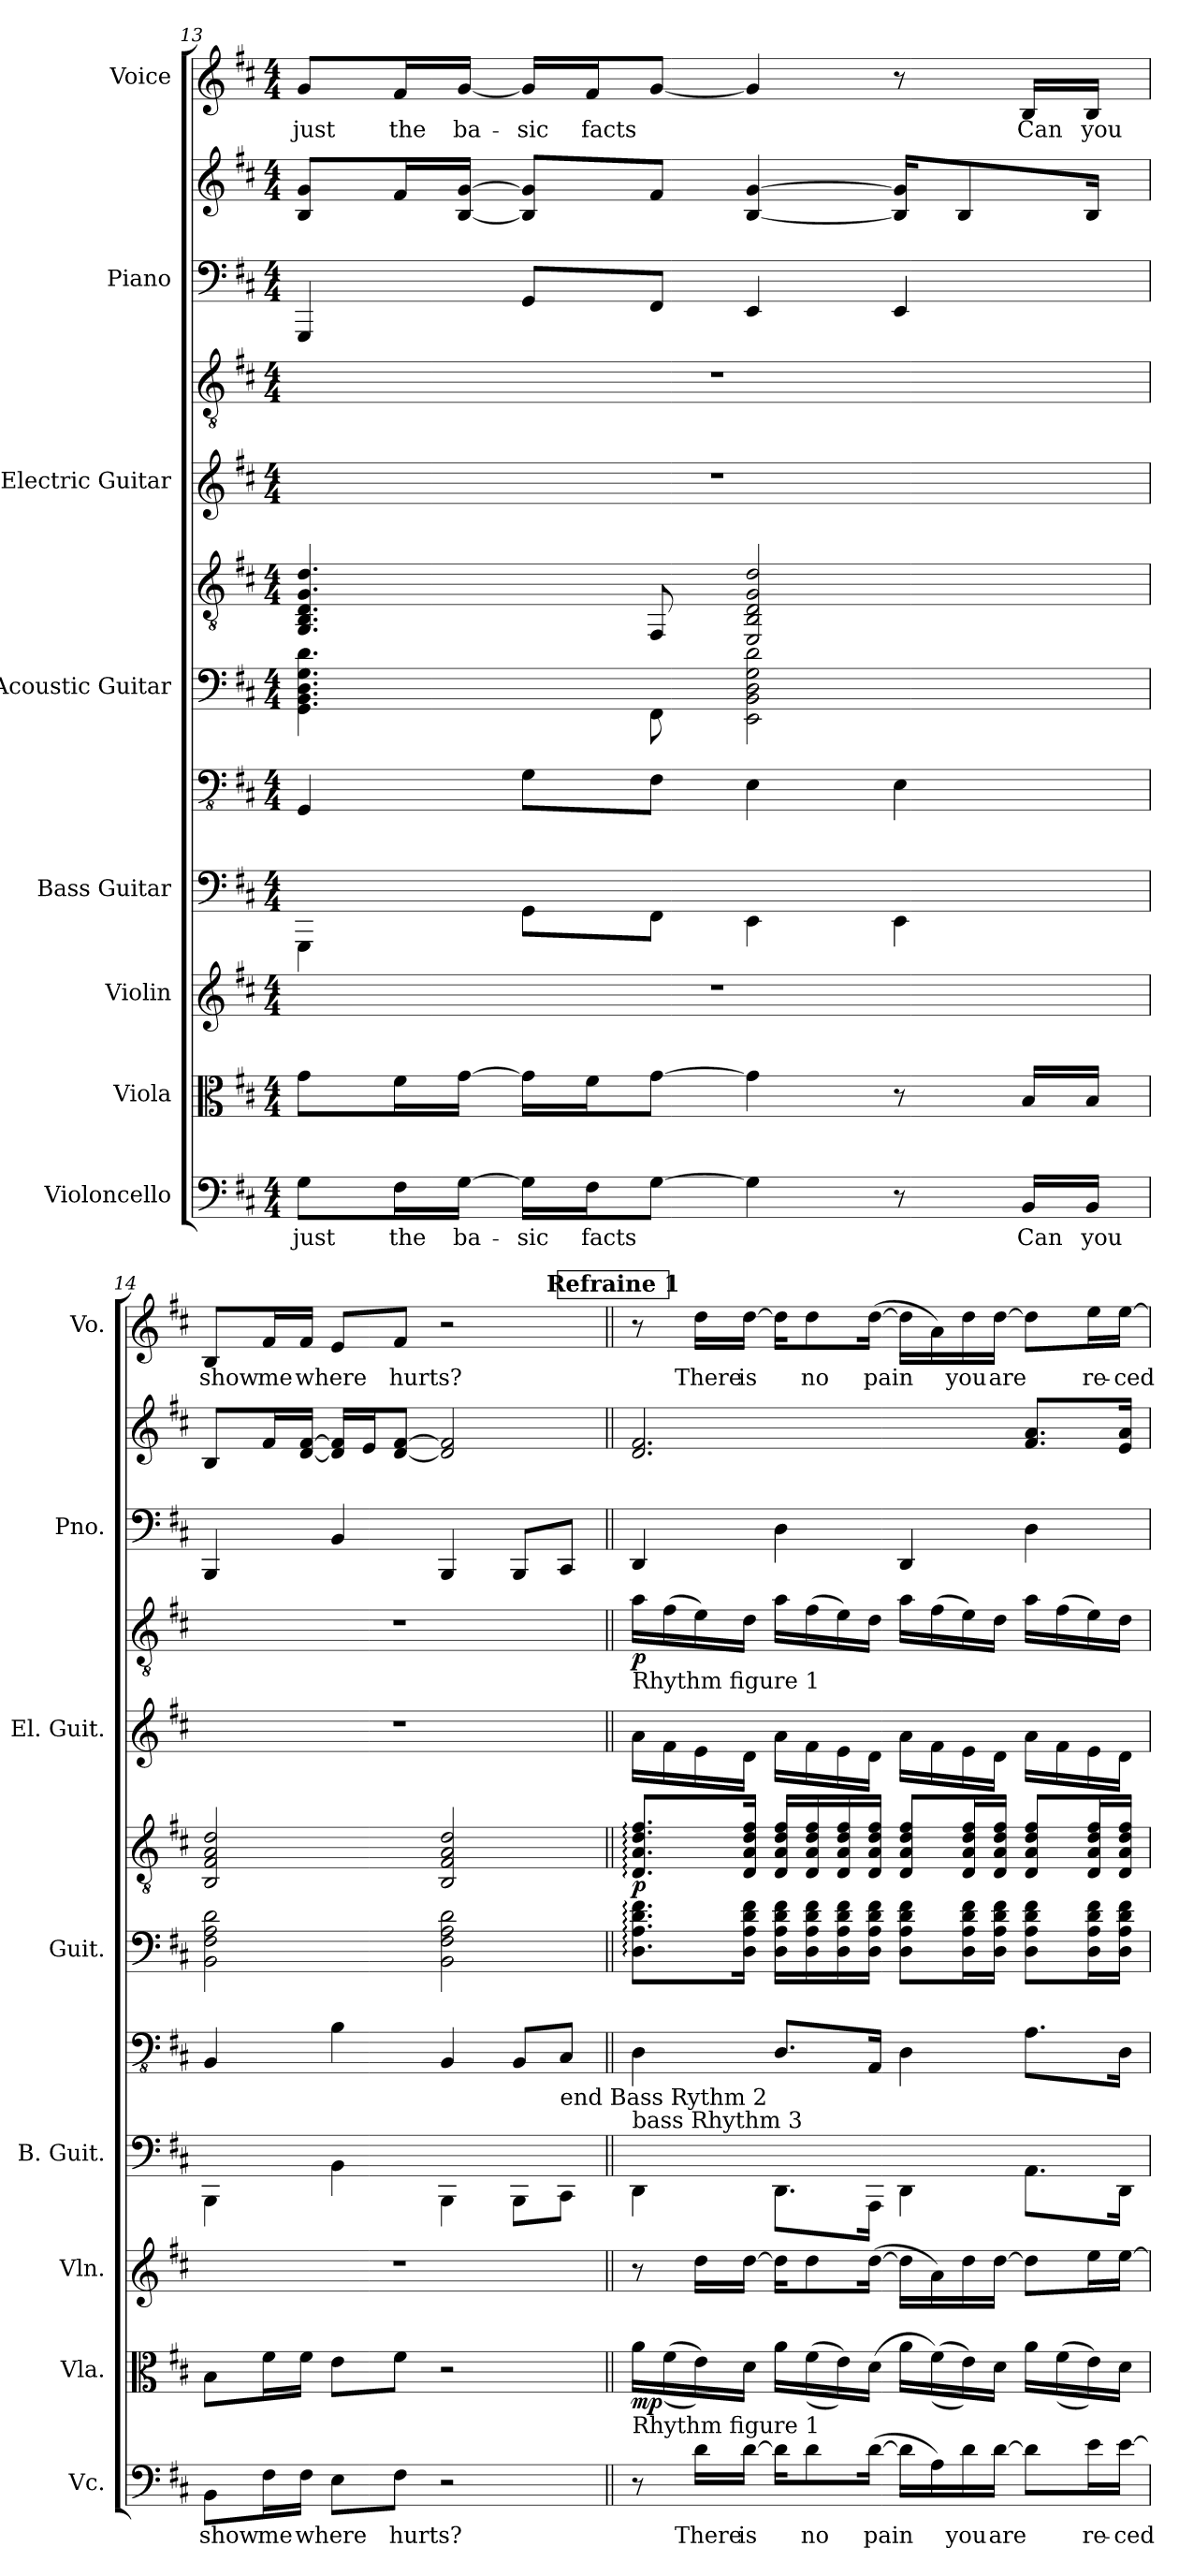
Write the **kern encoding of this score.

**kern	**text	**kern	**dynam	**kern	**kern	**kern	**kern	**kern	**dynam	**kern	**kern	**dynam	**kern	**kern	**kern	**text
*part8	*part8	*part7	*part7	*part6	*part5	*part5	*part4	*part4	*part4	*part3	*part3	*part3	*part2	*part2	*part1	*part1
*staff12	*staff12	*staff11	*staff11	*staff10	*staff9	*staff8	*staff7	*staff6	*staff6/7	*staff5	*staff4	*staff4/5	*staff3	*staff2	*staff1	*staff1
*I"Violoncello	*	*I"Viola	*	*I"Violin	*I"Bass Guitar	*	*I"Acoustic Guitar	*	*	*I"Electric Guitar	*	*	*I"Piano	*	*I"Voice	*
*I'Vc.	*	*I'Vla.	*	*I'Vln.	*I'B. Guit.	*	*I'Guit.	*	*	*I'El. Guit.	*	*	*I'Pno.	*	*I'Vo.	*
*clefF4	*	*clefC3	*	*clefG2	*	*clefFv4	*	*clefGv2	*	*	*clefGv2	*	*clefF4	*clefG2	*clefG2	*
*k[f#c#]	*	*k[f#c#]	*	*k[f#c#]	*k[f#c#]	*k[f#c#]	*k[f#c#]	*k[f#c#]	*	*k[f#c#]	*k[f#c#]	*	*k[f#c#]	*k[f#c#]	*k[f#c#]	*
*M4/4	*	*M4/4	*	*M4/4	*M4/4	*M4/4	*M4/4	*M4/4	*	*M4/4	*M4/4	*	*M4/4	*M4/4	*M4/4	*
=13	=13	=13	=13	=13	=13	=13	=13	=13	=13	=13	=13	=13	=13	=13	=13	=13
8G\L	just	8g\L	.	1r	4GGG\	4GGG/	4.GG\ 4.BB\ 4.D\ 4.G\ 4.d\	4.GG/ 4.BB/ 4.D/ 4.G/ 4.d/	.	1r	1r	.	4GGG/	8B/ 8g/L	8g/L	just
16F#\L	the	16f#\L	.	.	.	.	.	.	.	.	.	.	.	16f#/L	16f#/L	the
[16G\JJ	ba-	[16g\JJ	.	.	.	.	.	.	.	.	.	.	.	[16B/ [16g/JJ	[16g/JJ	ba-
16G\LL]	-sic	16g\LL]	.	.	8GG\L	8GG\L	.	.	.	.	.	.	8GG/L	8B/] 8g/]L	16g/LL]	-sic
16F#\J	facts	16f#\J	.	.	.	.	.	.	.	.	.	.	.	.	16f#/J	facts
[8G\J	.	[8g\J	.	.	8FF#\J	8FF#\J	8FF#\	8FF#/	.	.	.	.	8FF#/J	8f#/J	[8g/J	.
4G\]	.	4g\]	.	.	4EE\	4EE\	2EE\ 2BB\ 2D\ 2G\ 2d\	2EE/ 2BB/ 2D/ 2G/ 2d/	.	.	.	.	4EE/	[4B/ [4g/	4g/]	.
8r	.	8r	.	.	4EE\	4EE\	.	.	.	.	.	.	4EE/	16B/] 16g/]KL	8r	.
.	.	.	.	.	.	.	.	.	.	.	.	.	.	8B/	.	.
16BB/LL	Can	16B/LL	.	.	.	.	.	.	.	.	.	.	.	.	16B/LL	Can
16BB/JJ	you	16B/JJ	.	.	.	.	.	.	.	.	.	.	.	16B/Jk	16B/JJ	you
=14	=14	=14	=14	=14	=14	=14	=14	=14	=14	=14	=14	=14	=14	=14	=14	=14
8BB\L	show	8B\L	.	1r	4BBB\	4BBB/	2BB\ 2F#\ 2A\ 2d\	2BB/ 2F#/ 2A/ 2d/	.	1r	1r	.	4BBB/	8B/L	8B/L	show
16F#\L	me	16f#\L	.	.	.	.	.	.	.	.	.	.	.	16f#/L	16f#/L	me
16F#\JJ	where	16f#\JJ	.	.	.	.	.	.	.	.	.	.	.	[16d/ [16f#/JJ	16f#/JJ	where
8E\L	.	8e\L	.	.	4BB\	4BB\	.	.	.	.	.	.	4BB/	16d/] 16f#/]LL	8e/L	.
.	.	.	.	.	.	.	.	.	.	.	.	.	.	16e/J	.	.
8F#\J	hurts?	8f#\J	.	.	.	.	.	.	.	.	.	.	.	[8d/ [8f#/J	8f#/J	hurts?
2r	.	2r	.	.	4BBB\	4BBB/	2BB\ 2F#\ 2A\ 2d\	2BB/ 2F#/ 2A/ 2d/	.	.	.	.	4BBB/	2d/] 2f#/]	2r	.
.	.	.	.	.	8BBB\L	8BBB/L	.	.	.	.	.	.	8BBB/L	.	.	.
!	!	!	!	!	!	!LO:TX:b:t=end Bass Rythm 2	!	!	!	!	!	!	!	!	!	!
.	.	.	.	.	8CC#\J	8CC#/J	.	.	.	.	.	.	8CC#/J	.	.	.
!!LO:PB:g=z
!!LO:REH:place=s1:a:B:fs=14:t=Refraine 1
=15||	=15||	=15||	=15||	=15||	=15||	=15||	=15||	=15||	=15||	=15||	=15||	=15||	=15||	=15||	=15||	=15||
!	!	!	!	!	!	!	!	!	!	!	!LO:TX:b:t=Rhythm figure 1	!	!	!	!	!
!	!	!	!	!	!	!LO:TX:b:t=bass Rhythm 3	!	!	!	!	!	!	!	!	!	!
!	!	!LO:TX:b:t=Rhythm figure 1	!	!	!	!	!	!	!	!	!	!	!	!	!	!
!	!	!	!LO:DY:b	!	!	!	!	!	!LO:DY:b	!	!	!LO:DY:b	!	!	!	!
8r	.	16a\LL	mp	8r	4DD\	4DD\	8.D\: 8.A\: 8.d\: 8.f#\:L	8.D/: 8.A/: 8.d/: 8.f#/:L	p	16a\LL	16a\LL	p	4DD/	2.d/ 2.f#/	8r	.
.	.	((16f#\	.	.	.	.	.	.	.	16f#\	(16f#\	.	.	.	.	.
16d\LL	There	16e\))	.	16dd\LL	.	.	.	.	.	16e\	16e\)	.	.	.	16dd\LL	There
[16d\JJ	is	16d\JJ	.	[16dd\JJ	.	.	16D\ 16A\ 16d\ 16f#\Jk	16D/ 16A/ 16d/ 16f#/Jk	.	16d\JJ	16d\JJ	.	.	.	[16dd\JJ	is
16d\KL]	.	16a\LL	.	16dd\KL]	8.DD\L	8.DD/L	16D\ 16A\ 16d\ 16f#\LL	16D/ 16A/ 16d/ 16f#/LL	.	16a\LL	16a\LL	.	4D\	.	16dd\KL]	.
8d\	no	((16f#\	.	8dd\	.	.	16D\ 16A\ 16d\ 16f#\	16D/ 16A/ 16d/ 16f#/	.	16f#\	(16f#\	.	.	.	8dd\	no
.	.	16e\))	.	.	.	.	16D\ 16A\ 16d\ 16f#\	16D/ 16A/ 16d/ 16f#/	.	16e\	16e\)	.	.	.	.	.
([16d\Jk	pain	(16d\JJ	.	([16dd\Jk	16AAA\Jk	16AAA/Jk	16D\ 16A\ 16d\ 16f#\JJ	16D/ 16A/ 16d/ 16f#/JJ	.	16d\JJ	16d\JJ	.	.	.	([16dd\Jk	pain
16d\LL]	.	16a\LL	.	16dd\LL]	4DD\	4DD\	8D\ 8A\ 8d\ 8f#\L	8D/ 8A/ 8d/ 8f#/L	.	16a\LL	16a\LL	.	4DD/	.	16dd\LL]	.
16A\)	.	((16f#\)	.	16a\)	.	.	.	.	.	16f#\	(16f#\	.	.	.	16a\)	.
16d\	you	16e\))	.	16dd\	.	.	16D\ 16A\ 16d\ 16f#\L	16D/ 16A/ 16d/ 16f#/L	.	16e\	16e\)	.	.	.	16dd\	you
[16d\JJ	are	16d\JJ	.	[16dd\JJ	.	.	16D\ 16A\ 16d\ 16f#\JJ	16D/ 16A/ 16d/ 16f#/JJ	.	16d\JJ	16d\JJ	.	.	.	[16dd\JJ	are
8d\L]	.	16a\LL	.	8dd\L]	8.AA\L	8.AA\L	8D\ 8A\ 8d\ 8f#\L	8D/ 8A/ 8d/ 8f#/L	.	16a\LL	16a\LL	.	4D\	8.f#/ 8.a/L	8dd\L]	.
.	.	((16f#\	.	.	.	.	.	.	.	16f#\	(16f#\	.	.	.	.	.
16e\L	re-	16e\))	.	16ee\L	.	.	16D\ 16A\ 16d\ 16f#\L	16D/ 16A/ 16d/ 16f#/L	.	16e\	16e\)	.	.	.	16ee\L	re-
[16e\JJ	-ced-	16d\JJ	.	[16ee\JJ	16DD\Jk	16DD\Jk	16D\ 16A\ 16d\ 16f#\JJ	16D/ 16A/ 16d/ 16f#/JJ	.	16d\JJ	16d\JJ	.	.	16e/ 16a/Jk	[16ee\JJ	-ced-
=	=	=	=	=	=	=	=	=	=	=	=	=	=	=	=	=
*-	*-	*-	*-	*-	*-	*-	*-	*-	*-	*-	*-	*-	*-	*-	*-	*-
